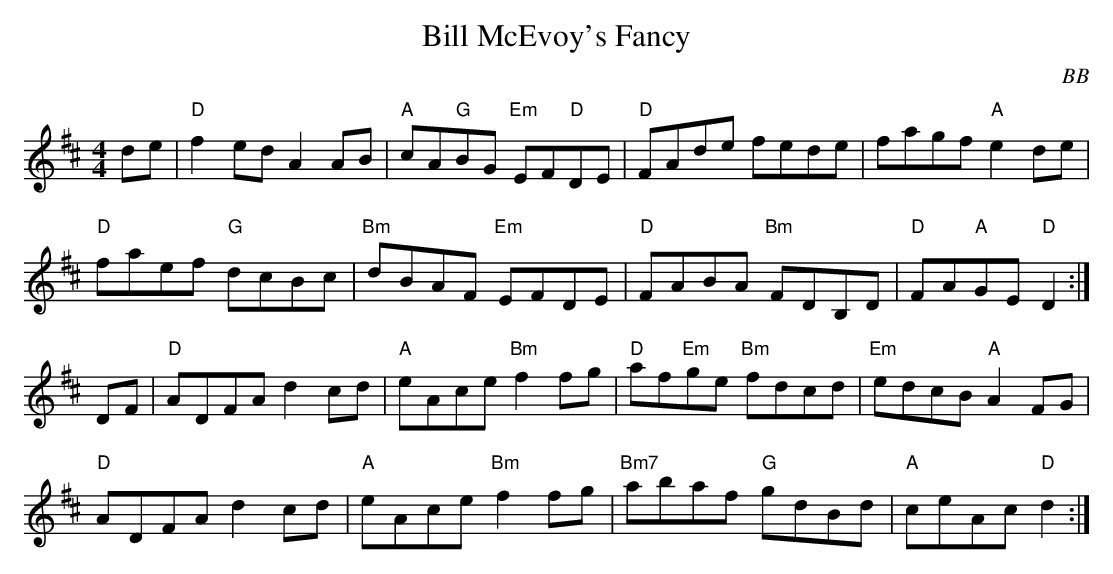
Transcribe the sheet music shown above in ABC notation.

X:1
T: Bill McEvoy's Fancy
C: BB
Q: 320
M: 4/4
L: 1/8
K: D
de |"D"f2 ed A2 AB|"A"cA"G"BG "Em"EF"D"DE|"D"FAde fede|fagf "A"e2 de |
"D"faef "G"dcBc|"Bm"dBAF "Em"EFDE |"D"FABA "Bm"FDB,D|"D"FA"A"GE "D"D2 :|
DF |"D"ADFA d2 cd | "A"eAce "Bm"f2 fg |"D"af"Em"ge "Bm"fdcd |"Em"edcB "A"A2 FG |
"D"ADFA d2 cd |"A"eAce "Bm"f2 fg |"Bm7"abaf "G"gdBd|"A"ceAc "D"d2 :|
